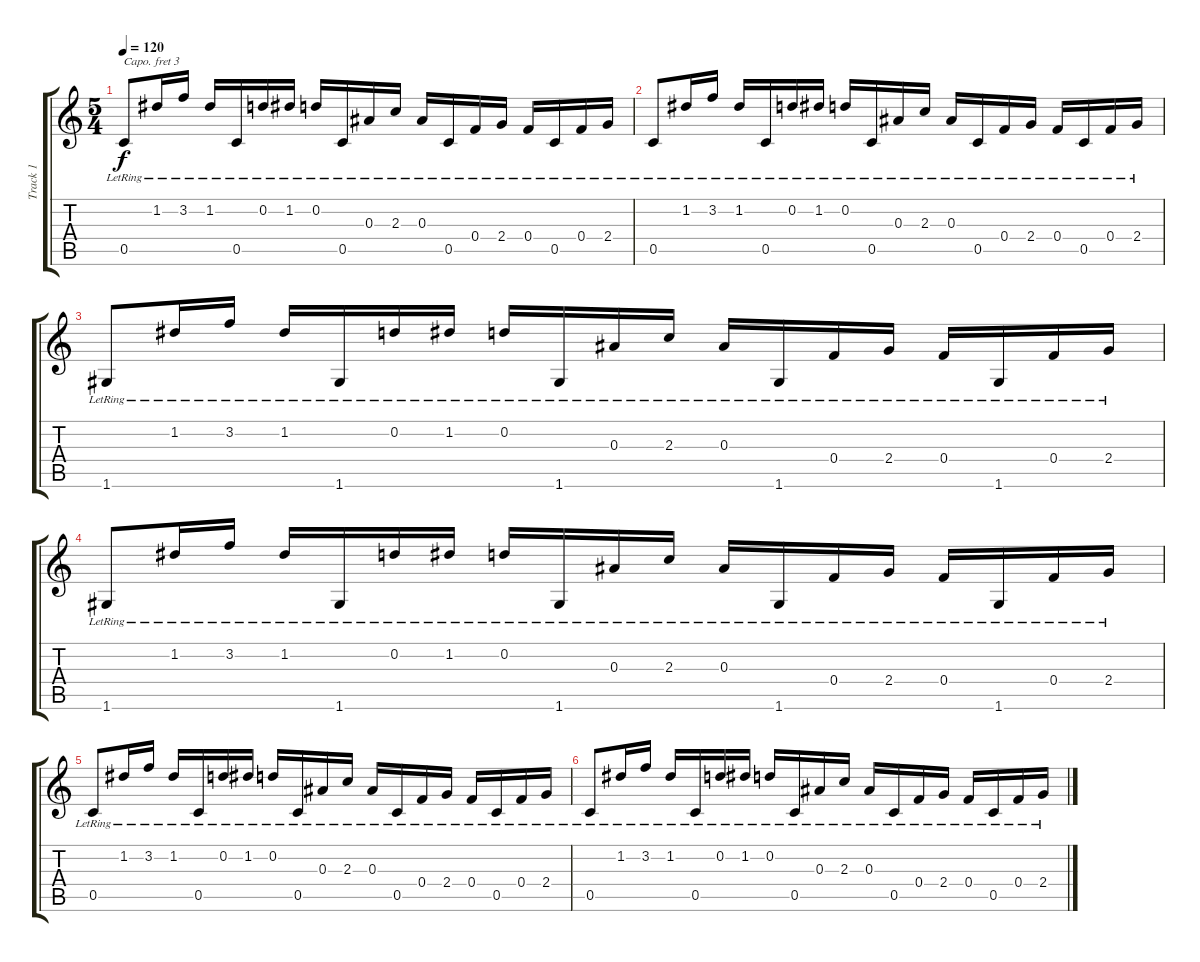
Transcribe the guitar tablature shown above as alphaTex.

\track ("Track 1" "Track 1") {instrument acousticguitarsteel}
\staff {score tabs}
\capo 3
\tuning (E4 B3 G3 D3 A2 E2) {hide}
\ts (5 4)
\tempo 120
\clef g2
\ks c
0.5{lr}.8{dy f} 1.2{lr}.16 3.2{lr}.16 1.2{lr}.16 0.5{lr}.16 0.2{lr}.16 1.2{lr}.16 0.2{lr}.16 0.5{lr}.16 0.3{lr}.16 2.3{lr}.16 0.3{lr}.16 0.5{lr}.16 0.4{lr}.16 2.4{lr}.16 0.4{lr}.16 0.5{lr}.16 0.4{lr}.16 2.4{lr}.16 |
0.5{lr}.8 1.2{lr}.16 3.2{lr}.16 1.2{lr}.16 0.5{lr}.16 0.2{lr}.16{volume 0} 1.2{lr}.16 0.2{lr}.16 0.5{lr}.16 0.3{lr}.16 2.3{lr}.16 0.3{lr}.16 0.5{lr}.16 0.4{lr}.16 2.4{lr}.16 0.4{lr}.16 0.5{lr}.16 0.4{lr}.16 2.4{lr}.16 |
1.6{lr}.8 1.2{lr}.16 3.2{lr}.16 1.2{lr}.16 1.6{lr}.16 0.2{lr}.16 1.2{lr}.16 0.2{lr}.16 1.6{lr}.16 0.3{lr}.16 2.3{lr}.16 0.3{lr}.16 1.6{lr}.16 0.4{lr}.16 2.4{lr}.16 0.4{lr}.16 1.6{lr}.16 0.4{lr}.16 2.4{lr}.16 |
1.6{lr}.8 1.2{lr}.16 3.2{lr}.16 1.2{lr}.16 1.6{lr}.16 0.2{lr}.16 1.2{lr}.16 0.2{lr}.16 1.6{lr}.16 0.3{lr}.16 2.3{lr}.16 0.3{lr}.16 1.6{lr}.16 0.4{lr}.16 2.4{lr}.16 0.4{lr}.16 1.6{lr}.16 0.4{lr}.16 2.4{lr}.16 |
0.5{lr}.8 1.2{lr}.16 3.2{lr}.16 1.2{lr}.16 0.5{lr}.16 0.2{lr}.16 1.2{lr}.16 0.2{lr}.16 0.5{lr}.16 0.3{lr}.16 2.3{lr}.16 0.3{lr}.16 0.5{lr}.16 0.4{lr}.16 2.4{lr}.16 0.4{lr}.16 0.5{lr}.16 0.4{lr}.16 2.4{lr}.16 |
0.5{lr}.8 1.2{lr}.16 3.2{lr}.16 1.2{lr}.16 0.5{lr}.16 0.2{lr}.16 1.2{lr}.16 0.2{lr}.16 0.5{lr}.16 0.3{lr}.16 2.3{lr}.16 0.3{lr}.16 0.5{lr}.16 0.4{lr}.16 2.4{lr}.16 0.4{lr}.16 0.5{lr}.16 0.4{lr}.16 2.4{lr}.16
